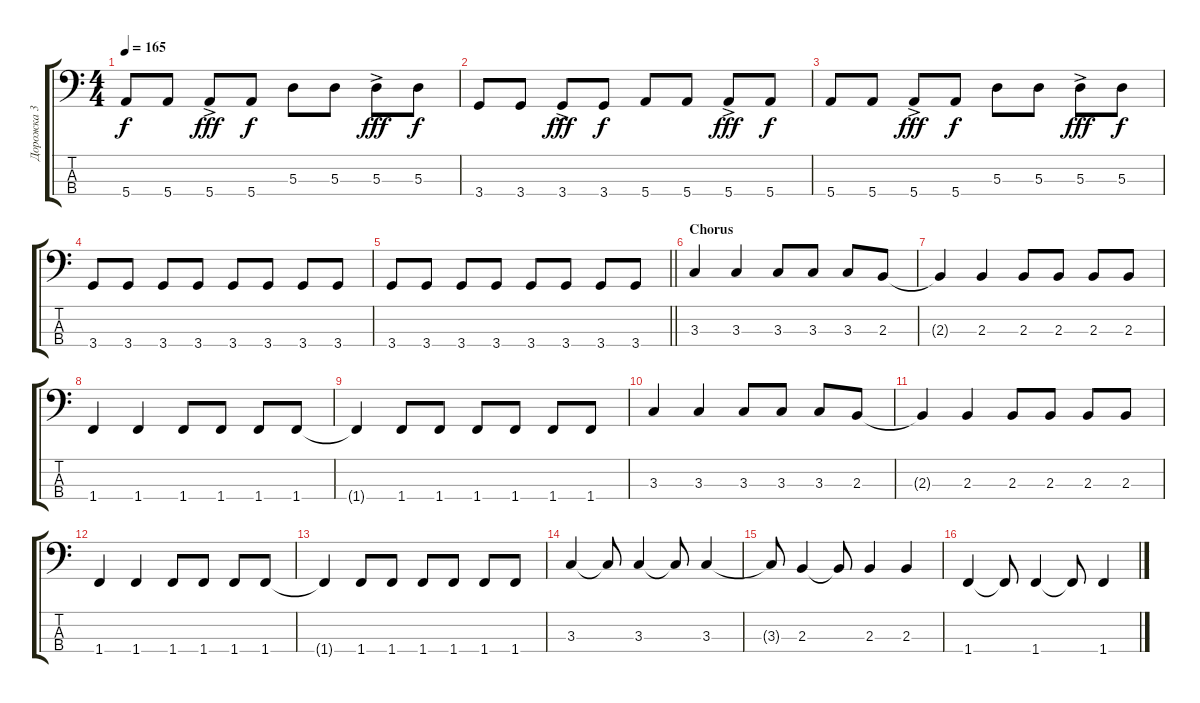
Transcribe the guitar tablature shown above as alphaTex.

\track ("Дорожка 3" "Дорожка 3") {instrument electricbassfinger}
\staff {score tabs}
\tuning (G2 D2 A1 E1) {hide}
\ts (4 4)
\tempo 165
\clef f4
\ks c
5.4.8{dy f} 5.4.8 5.4{ac}.8{dy fff} 5.4.8{dy f} 5.3.8 5.3.8 5.3{ac}.8{dy fff} 5.3.8{dy f} |
3.4.8 3.4.8 3.4{ac}.8{dy fff} 3.4.8{dy f} 5.4.8 5.4.8 5.4{ac}.8{dy fff} 5.4.8{dy f} |
5.4.8 5.4.8 5.4{ac}.8{dy fff} 5.4.8{dy f} 5.3.8 5.3.8 5.3{ac}.8{dy fff} 5.3.8{dy f} |
3.4.8 3.4.8 3.4.8 3.4.8 3.4.8 3.4.8 3.4.8 3.4.8 |
\barLineRight lightlight
3.4.8 3.4.8 3.4.8 3.4.8 3.4.8 3.4.8 3.4.8 3.4.8 |
\section ("" "Сhorus")
3.3.4 3.3.4 3.3.8 3.3.8 3.3.8 2.3.8 |
2.3{t}.4 2.3.4 2.3.8 2.3.8 2.3.8 2.3.8 |
1.4.4 1.4.4 1.4.8 1.4.8 1.4.8 1.4.8 |
1.4{t}.4 1.4.8 1.4.8 1.4.8 1.4.8 1.4.8 1.4.8 |
3.3.4 3.3.4 3.3.8 3.3.8 3.3.8 2.3.8 |
2.3{t}.4 2.3.4 2.3.8 2.3.8 2.3.8 2.3.8 |
1.4.4 1.4.4 1.4.8 1.4.8 1.4.8 1.4.8 |
1.4{t}.4 1.4.8 1.4.8 1.4.8 1.4.8 1.4.8 1.4.8 |
3.3.4 3.3{t}.8 3.3.4 3.3{t}.8 3.3.4 |
3.3{t}.8 2.3.4 2.3{t}.8 2.3.4 2.3.4 |
1.4.4 1.4{t}.8 1.4.4 1.4{t}.8 1.4.4
